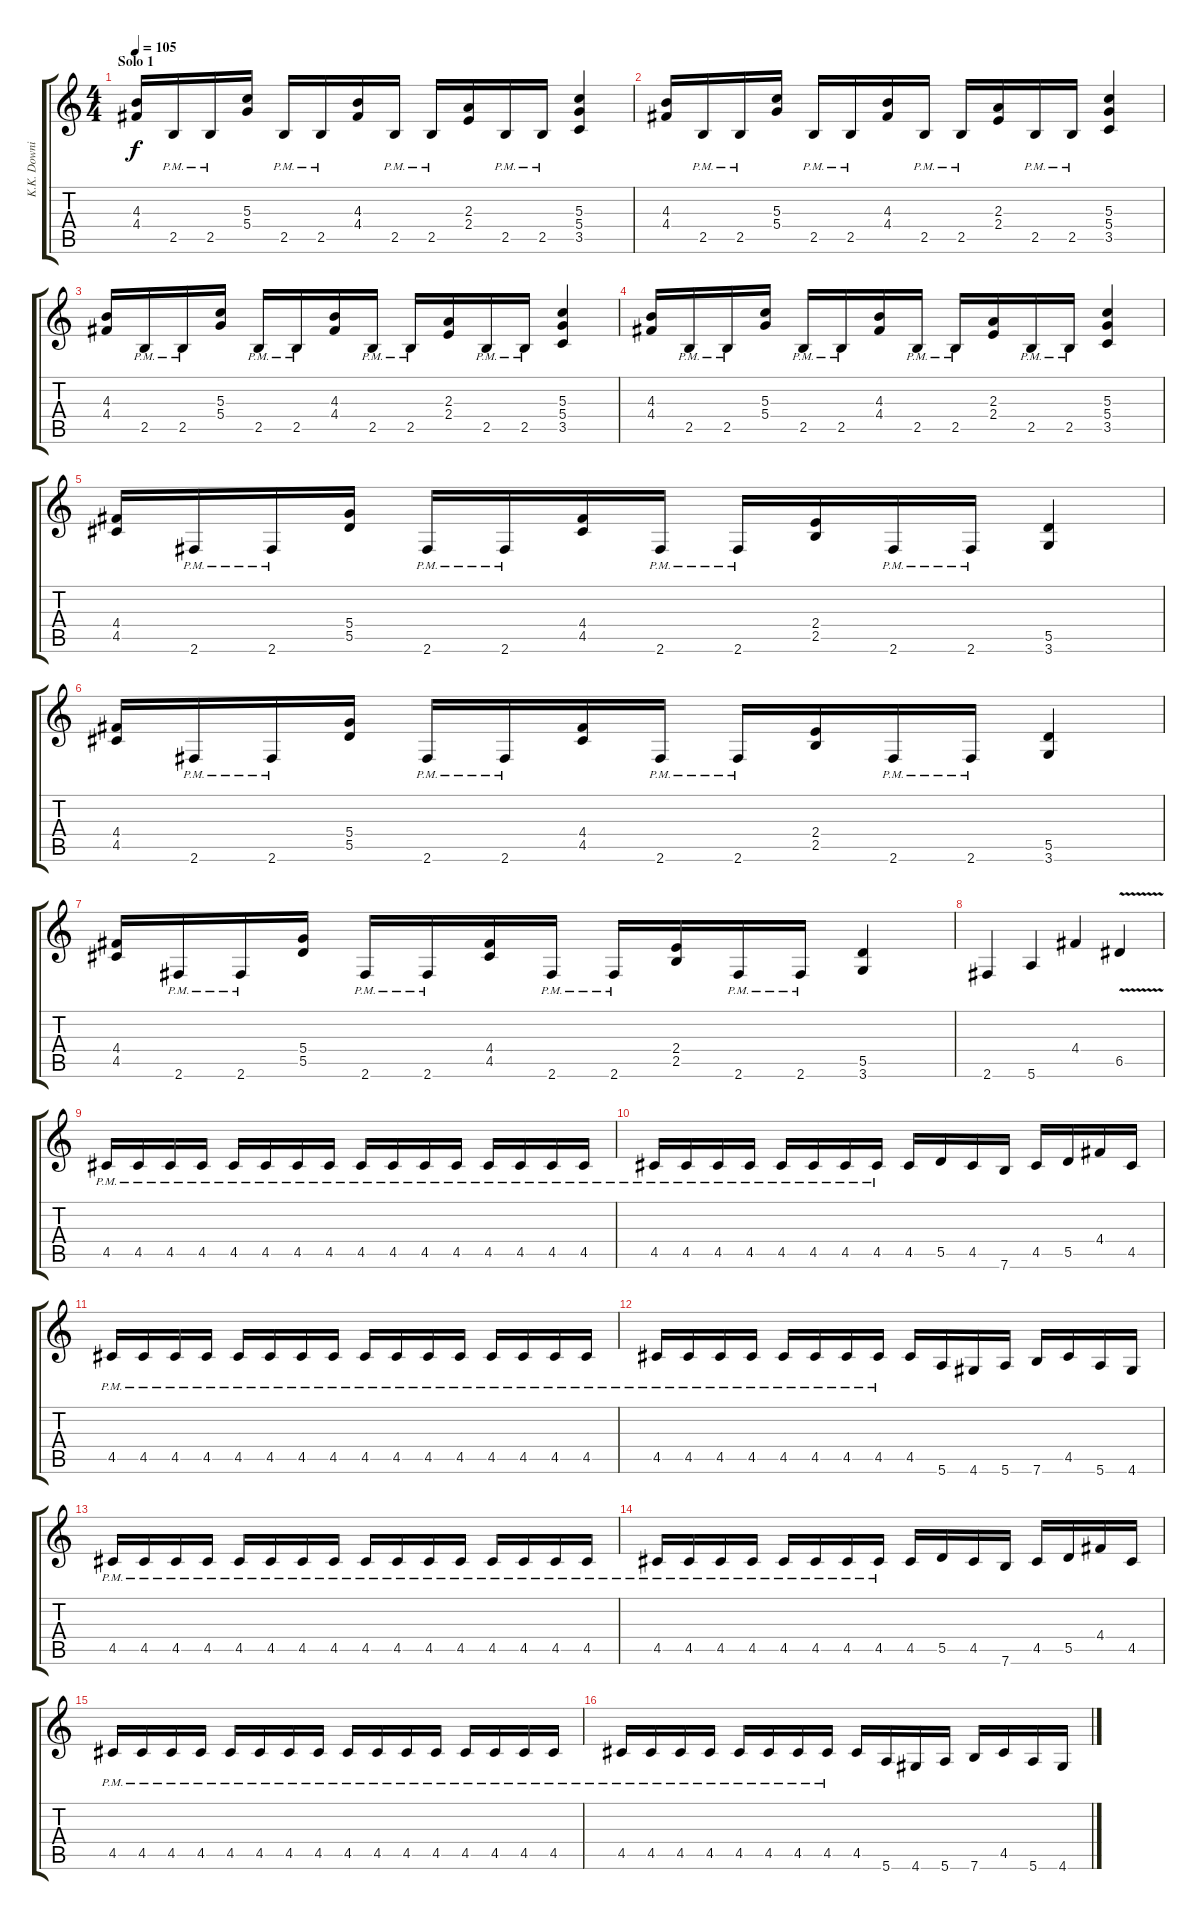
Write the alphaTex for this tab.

\track ("K.K. Downing" "K.K. Downi") {instrument distortionguitar}
\staff {score tabs}
\tuning (E4 B3 G3 D3 A2 E2) {hide}
\ts (4 4)
\section ("" "Solo 1")
\tempo 105
\clef g2
\ks c
(4.3 4.4).16{dy f} 2.5{pm}.16 2.5{pm}.16 (5.3 5.4).16 2.5{pm}.16 2.5{pm}.16 (4.3 4.4).16 2.5{pm}.16 2.5{pm}.16 (2.3 2.4).16 2.5{pm}.16 2.5{pm}.16 (5.3 5.4 3.5).4 |
(4.3 4.4).16 2.5{pm}.16 2.5{pm}.16 (5.3 5.4).16 2.5{pm}.16 2.5{pm}.16 (4.3 4.4).16 2.5{pm}.16 2.5{pm}.16 (2.3 2.4).16 2.5{pm}.16 2.5{pm}.16 (5.3 5.4 3.5).4 |
(4.3 4.4).16 2.5{pm}.16 2.5{pm}.16 (5.3 5.4).16 2.5{pm}.16 2.5{pm}.16 (4.3 4.4).16 2.5{pm}.16 2.5{pm}.16 (2.3 2.4).16 2.5{pm}.16 2.5{pm}.16 (5.3 5.4 3.5).4 |
(4.3 4.4).16 2.5{pm}.16 2.5{pm}.16 (5.3 5.4).16 2.5{pm}.16 2.5{pm}.16 (4.3 4.4).16 2.5{pm}.16 2.5{pm}.16 (2.3 2.4).16 2.5{pm}.16 2.5{pm}.16 (5.3 5.4 3.5).4 |
(4.4 4.5).16 2.6{pm}.16 2.6{pm}.16 (5.4 5.5).16 2.6{pm}.16 2.6{pm}.16 (4.4 4.5).16 2.6{pm}.16 2.6{pm}.16 (2.4 2.5).16 2.6{pm}.16 2.6{pm}.16 (5.5 3.6).4 |
(4.4 4.5).16 2.6{pm}.16 2.6{pm}.16 (5.4 5.5).16 2.6{pm}.16 2.6{pm}.16 (4.4 4.5).16 2.6{pm}.16 2.6{pm}.16 (2.4 2.5).16 2.6{pm}.16 2.6{pm}.16 (5.5 3.6).4 |
(4.4 4.5).16 2.6{pm}.16 2.6{pm}.16 (5.4 5.5).16 2.6{pm}.16 2.6{pm}.16 (4.4 4.5).16 2.6{pm}.16 2.6{pm}.16 (2.4 2.5).16 2.6{pm}.16 2.6{pm}.16 (5.5 3.6).4 |
2.6.4 5.6.4 4.4.4 6.5{v}.4 |
4.5{pm}.16 4.5{pm}.16 4.5{pm}.16 4.5{pm}.16 4.5{pm}.16 4.5{pm}.16 4.5{pm}.16 4.5{pm}.16 4.5{pm}.16 4.5{pm}.16 4.5{pm}.16 4.5{pm}.16 4.5{pm}.16 4.5{pm}.16 4.5{pm}.16 4.5{pm}.16 |
4.5{pm}.16 4.5{pm}.16 4.5{pm}.16 4.5{pm}.16 4.5{pm}.16 4.5{pm}.16 4.5{pm}.16 4.5{pm}.16 4.5.16 5.5.16 4.5.16 7.6.16 4.5.16 5.5.16 4.4.16 4.5.16 |
4.5{pm}.16 4.5{pm}.16 4.5{pm}.16 4.5{pm}.16 4.5{pm}.16 4.5{pm}.16 4.5{pm}.16 4.5{pm}.16 4.5{pm}.16 4.5{pm}.16 4.5{pm}.16 4.5{pm}.16 4.5{pm}.16 4.5{pm}.16 4.5{pm}.16 4.5{pm}.16 |
4.5{pm}.16 4.5{pm}.16 4.5{pm}.16 4.5{pm}.16 4.5{pm}.16 4.5{pm}.16 4.5{pm}.16 4.5{pm}.16 4.5.16 5.6.16 4.6.16 5.6.16 7.6.16 4.5.16 5.6.16 4.6.16 |
4.5{pm}.16 4.5{pm}.16 4.5{pm}.16 4.5{pm}.16 4.5{pm}.16 4.5{pm}.16 4.5{pm}.16 4.5{pm}.16 4.5{pm}.16 4.5{pm}.16 4.5{pm}.16 4.5{pm}.16 4.5{pm}.16 4.5{pm}.16 4.5{pm}.16 4.5{pm}.16 |
4.5{pm}.16 4.5{pm}.16 4.5{pm}.16 4.5{pm}.16 4.5{pm}.16 4.5{pm}.16 4.5{pm}.16 4.5{pm}.16 4.5.16 5.5.16 4.5.16 7.6.16 4.5.16 5.5.16 4.4.16 4.5.16 |
4.5{pm}.16 4.5{pm}.16 4.5{pm}.16 4.5{pm}.16 4.5{pm}.16 4.5{pm}.16 4.5{pm}.16 4.5{pm}.16 4.5{pm}.16 4.5{pm}.16 4.5{pm}.16 4.5{pm}.16 4.5{pm}.16 4.5{pm}.16 4.5{pm}.16 4.5{pm}.16 |
4.5{pm}.16 4.5{pm}.16 4.5{pm}.16 4.5{pm}.16 4.5{pm}.16 4.5{pm}.16 4.5{pm}.16 4.5{pm}.16 4.5.16 5.6.16 4.6.16 5.6.16 7.6.16 4.5.16 5.6.16 4.6.16
